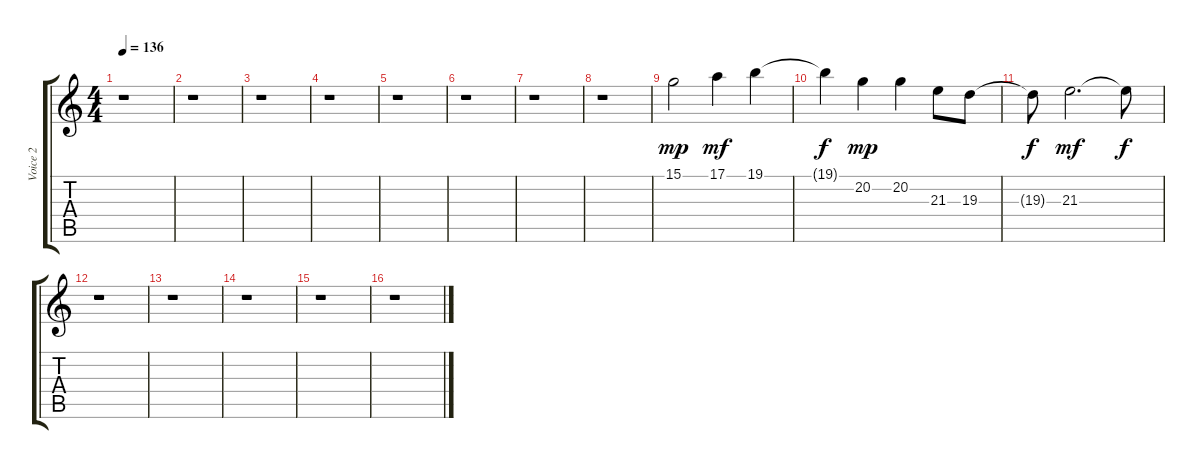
\track ("Voice 2" "Voice 2") {instrument lead2sawtooth}
\staff {score tabs}
\tuning (E4 B3 G3 D3 A2 E2) {hide}
\ts (4 4)
\tempo 136
\clef g2
\ks c
r.1{dy f} |
r.1 |
r.1 |
r.1 |
r.1 |
r.1 |
r.1 |
r.1 |
15.1.2{dy mp} 17.1.4{dy mf} 19.1.4 |
19.1{t}.4{dy f} 20.2.4{dy mp} 20.2.4 21.3.8 19.3.8 |
19.3{t}.8{dy f} 21.3.2{d dy mf} 21.3{t}.8{dy f} |
r.1 |
r.1 |
r.1 |
r.1 |
r.1
